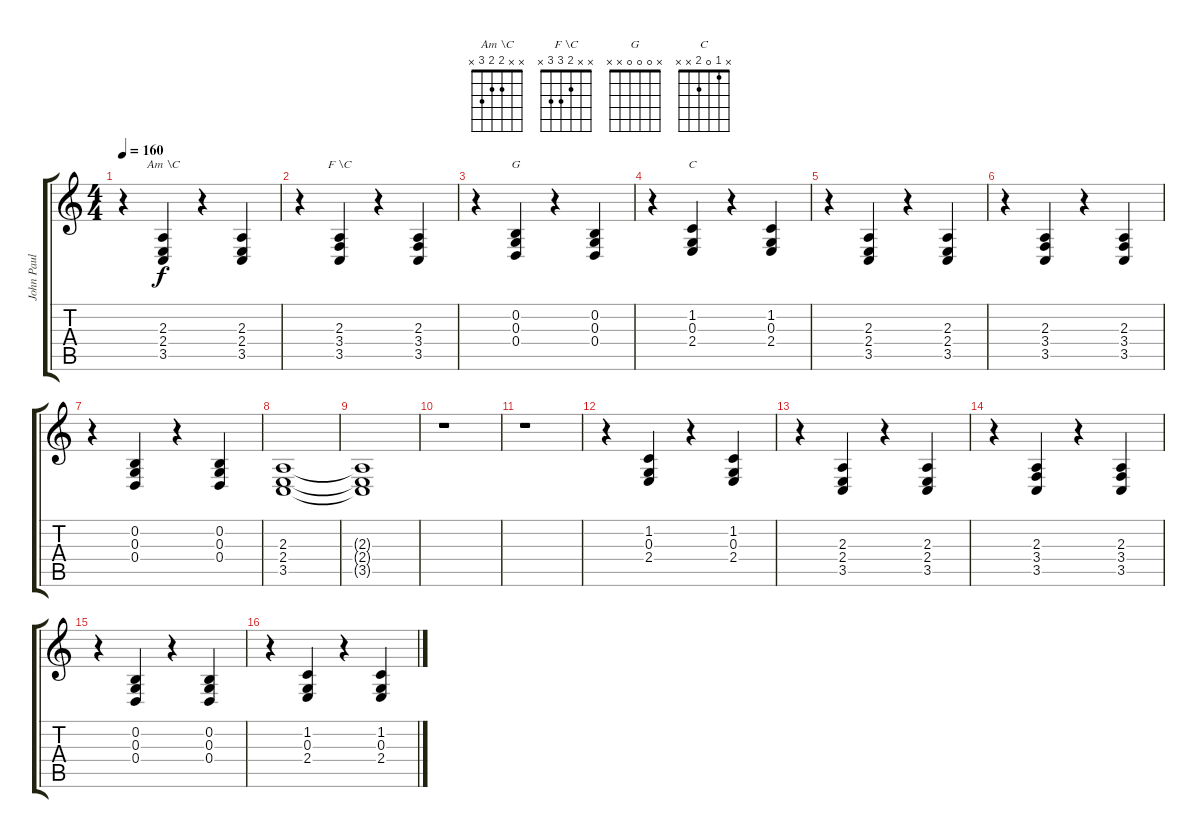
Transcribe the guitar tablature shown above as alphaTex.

\track ("John Paul Jones - Piano" "John Paul ") {instrument electricpiano1}
\staff {score tabs}
\tuning (E4 B3 G3 D3 A2 E2) {hide}
\chord ("Am \\C" x x 2 2 3 x)
\chord ("F \\C" x x 2 3 3 x)
\chord ("G" x 0 0 0 x x)
\chord ("C" x 1 0 2 x x)
\ts (4 4)
\tempo 160
\clef g2
\ks c
r.4{dy f} (2.3 2.4 3.5).4{ch "Am \\C"} r.4 (2.3 2.4 3.5).4 |
r.4 (2.3 3.4 3.5).4{ch "F \\C"} r.4 (2.3 3.4 3.5).4 |
r.4 (0.2 0.3 0.4).4{ch "G"} r.4 (0.2 0.3 0.4).4 |
r.4 (1.2 0.3 2.4).4{ch "C"} r.4 (1.2 0.3 2.4).4 |
r.4 (2.3 2.4 3.5).4 r.4 (2.3 2.4 3.5).4 |
r.4 (2.3 3.4 3.5).4 r.4 (2.3 3.4 3.5).4 |
r.4 (0.2 0.3 0.4).4 r.4 (0.2 0.3 0.4).4 |
(2.3 2.4 3.5).1 |
(2.3{t} 2.4{t} 3.5{t}).1 |
r.1 |
r.1 |
r.4 (1.2 0.3 2.4).4 r.4 (1.2 0.3 2.4).4 |
r.4 (2.3 2.4 3.5).4 r.4 (2.3 2.4 3.5).4 |
r.4 (2.3 3.4 3.5).4 r.4 (2.3 3.4 3.5).4 |
r.4 (0.2 0.3 0.4).4 r.4 (0.2 0.3 0.4).4 |
r.4 (1.2 0.3 2.4).4 r.4 (1.2 0.3 2.4).4
